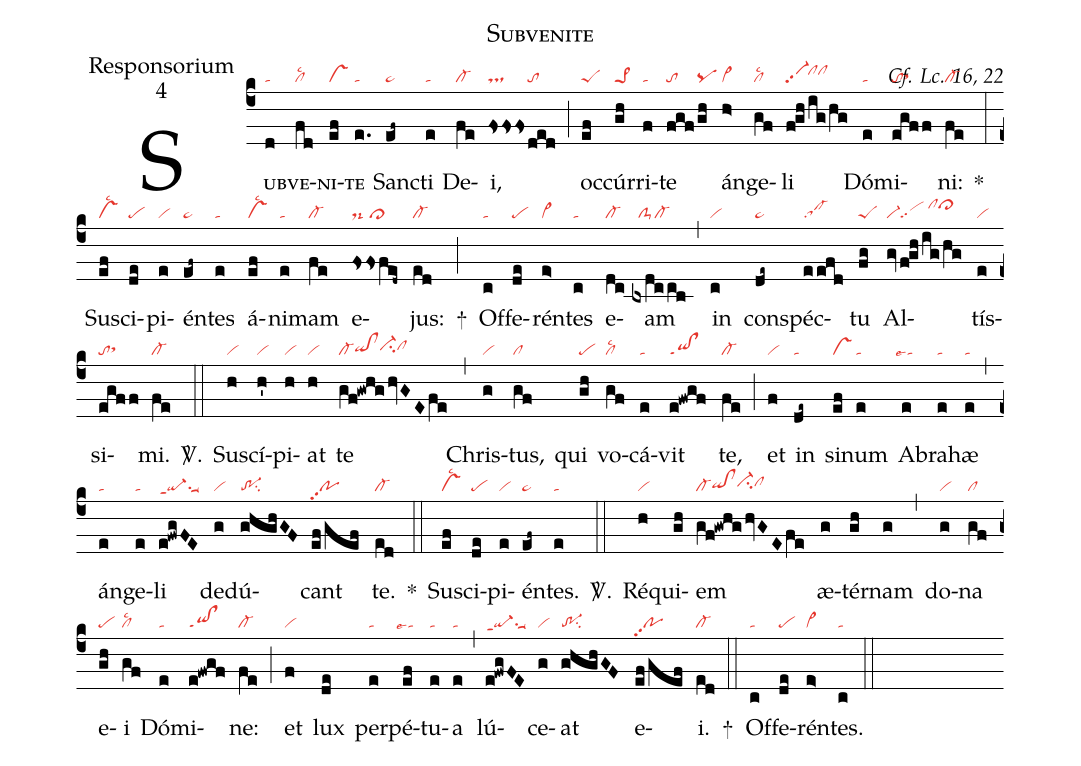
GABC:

name: Subvenite;
office-part: Responsorium;
mode: 4;
commentary: Cf. Lc. 16, 22;
nabc-lines: 1;
%%
(c4)
S<sc>ub</sc>(d|ta)<sc>ve</sc>(fd|cllsc2)<sc>ni</sc>(ef|vs)<sc>te</sc>(e.|ta)
Sanc(ef~|ta>)ti(e|ta) De(fe|cl-)i,(fsfsfs|ts|ded|to) (;)
oc(ef|peS)cúr(gh|pe>1)ri(f|ta)te(fgf|to|/gh|pq)
án(h>|vi>)ge(gf|cllsc2)li(f!gh|vi-pp2|ig/hg|clhiclhi) Dó(e|ta)mi(egff|tosthh)ni:(fe|cl-) *(:)
Su(ef|vslsc2)sci(de|pe)pi(e|vi)én(ef~|ta>)tes(e|ta)
á(ef|vslsc2)ni(e|ta)mam(fe|cl-) e(fsfsfed~|ds-/cl>)jus:(ed|cl-) +(;)
Of(c|ta)fe(de|pe)rén(e>|vi>)tes(c|ta) e(dc|cl-)am(bxdc/cb|//clS-cl-) (,)
in(c|vi) con(de~|ta>)spéc(eefd|sa!cl-)tu(fg|peS)
Al(gv|vi-|f!gh|sc|/ig/hg|//clhjcl>hj)tís(e|vi)si(egff|tosthh)mi.(fe|cl-) <sp>V/</sp>.(::)
Su(h|vi)scí(h'|vi)pi(h|vi)at(h|vi) te(gf!gwhg/hvGE/fe|cl-qihg!clhgci-hhclhh) (,) Chris(g|vi)tus,(gf|cl) qui(gh|pe) vo(gf|cllsc2)cá(e|ta)vit(e!fwgf|qi!clppt1) te,(fe|cl-) (;)
et(f|vi) in(de~|ta) si(ef|vs)num(e|ta) A(e|``talse4)bra(e|ta)hæ(e|ta) (,)
án(e|ta)ge(e|ta)li(e!fwgFE|qi-ppt1su1suu1) de(g|vi)dú(ghghGF|tr-1su2)cant(ef/gef|popp2) te.(ed|cl-) *(::)
Su(ef|vslsc2)sci(de|pe)pi(e|vi)én(ef~|ta>)tes.(e|ta) <sp>V/</sp>.(::)
Ré(h|vi)qui(gh)em(gf!gwhg/hvGE/fe|cl-qihg!clhgci-hhclhh) æ(g)tér(gh)nam(g) (,)
do(g|vi)na(gf|cl) e(gh|pe)i(gf|cllsc2) Dó(e|ta)mi(e!fwgf|qi!clppt1)ne:(fe|cl-) (;)
et(f|vi) lux(de) per(e|ta)pé(ef|``talse4)tu(e|ta)a(e|ta) (,)
lú(e!fwgFE|qi-ppt1su1suu1)ce(g|vi)at(ghghGF|tr-1su2) e(ef/gef|popp2)i.(ed|cl-) +(::)
Of(c|ta)fe(de|pe)rén(e>|vi>)tes.(c|ta) (::)
